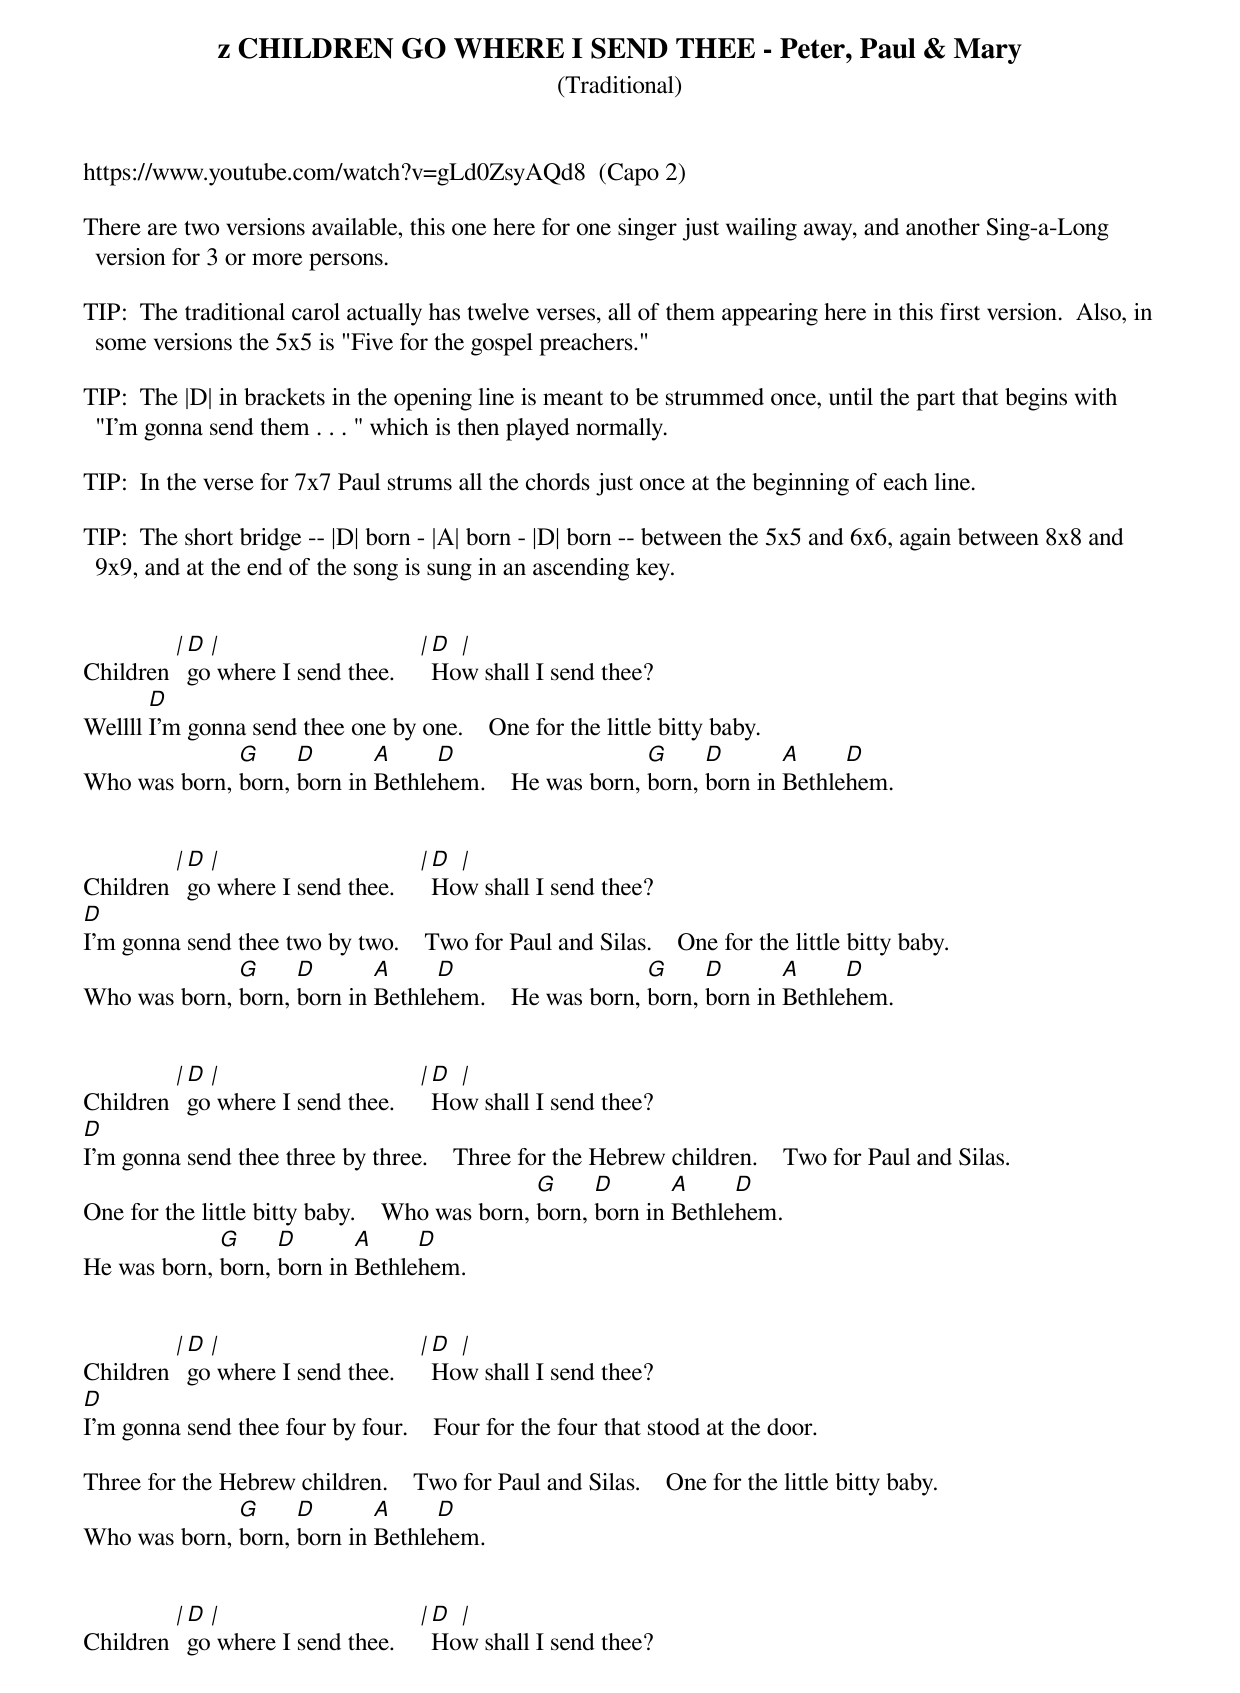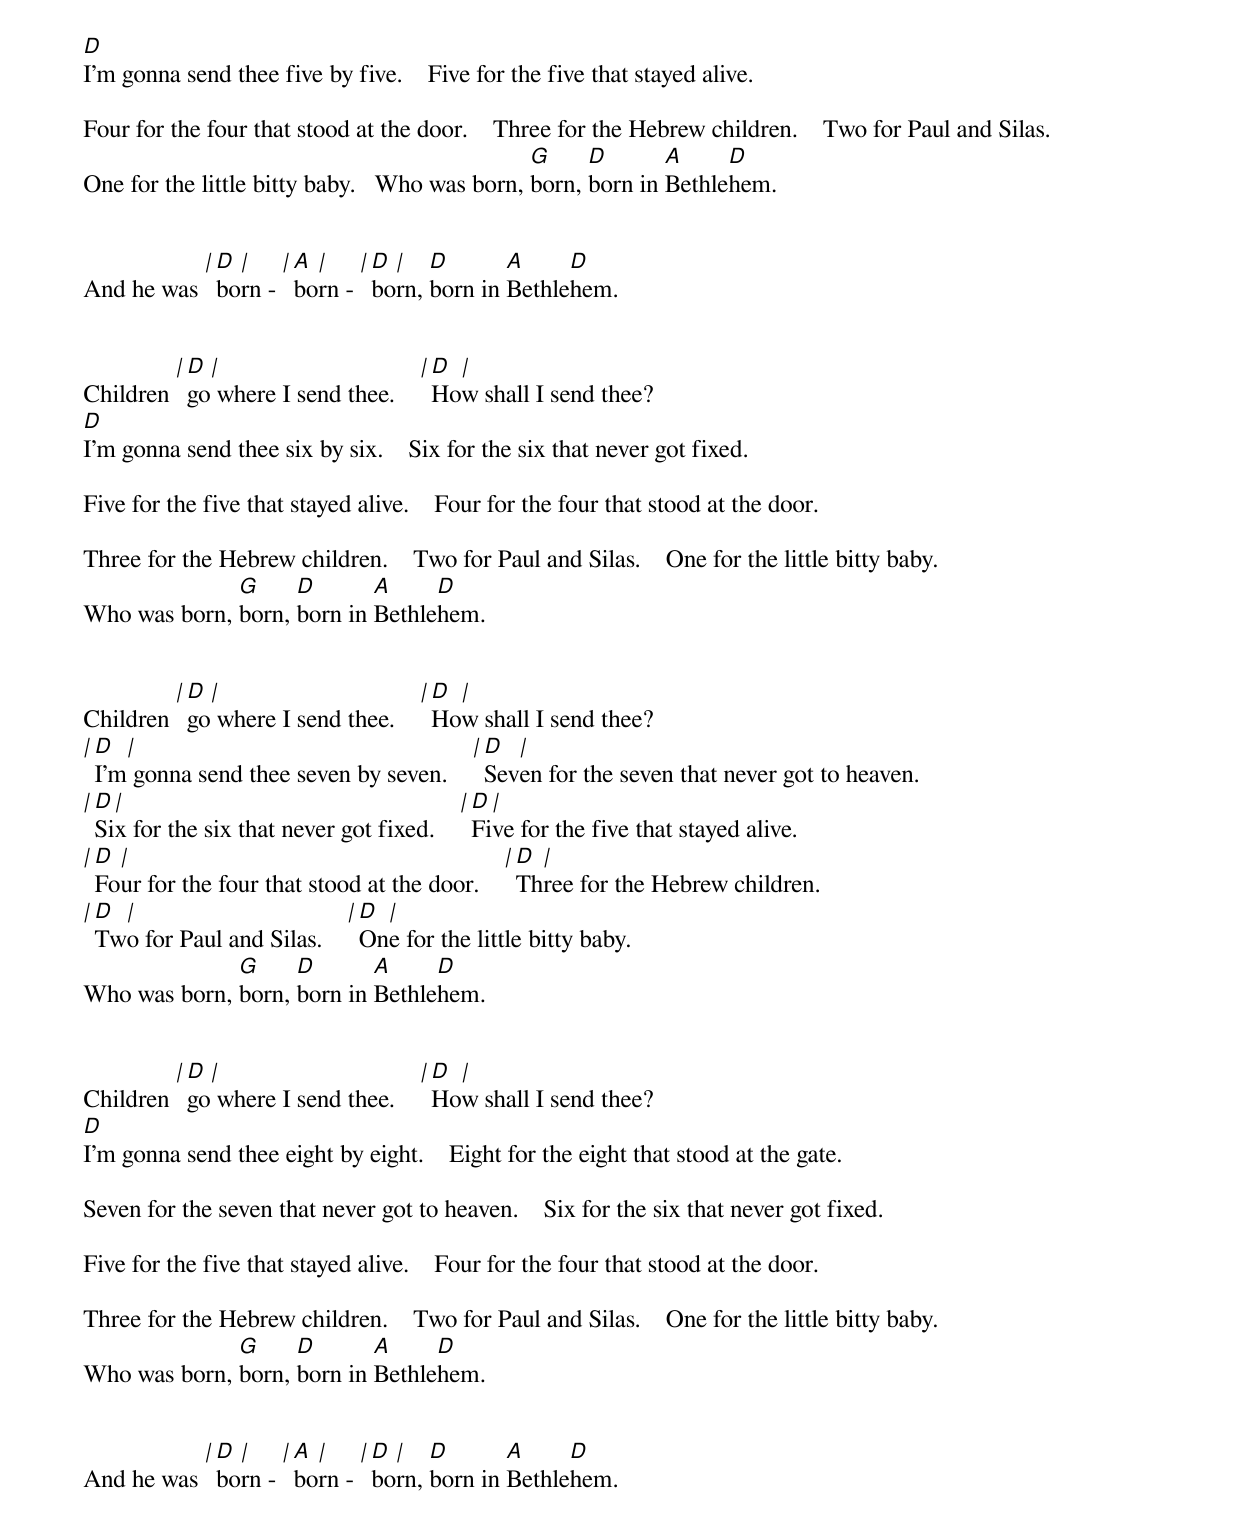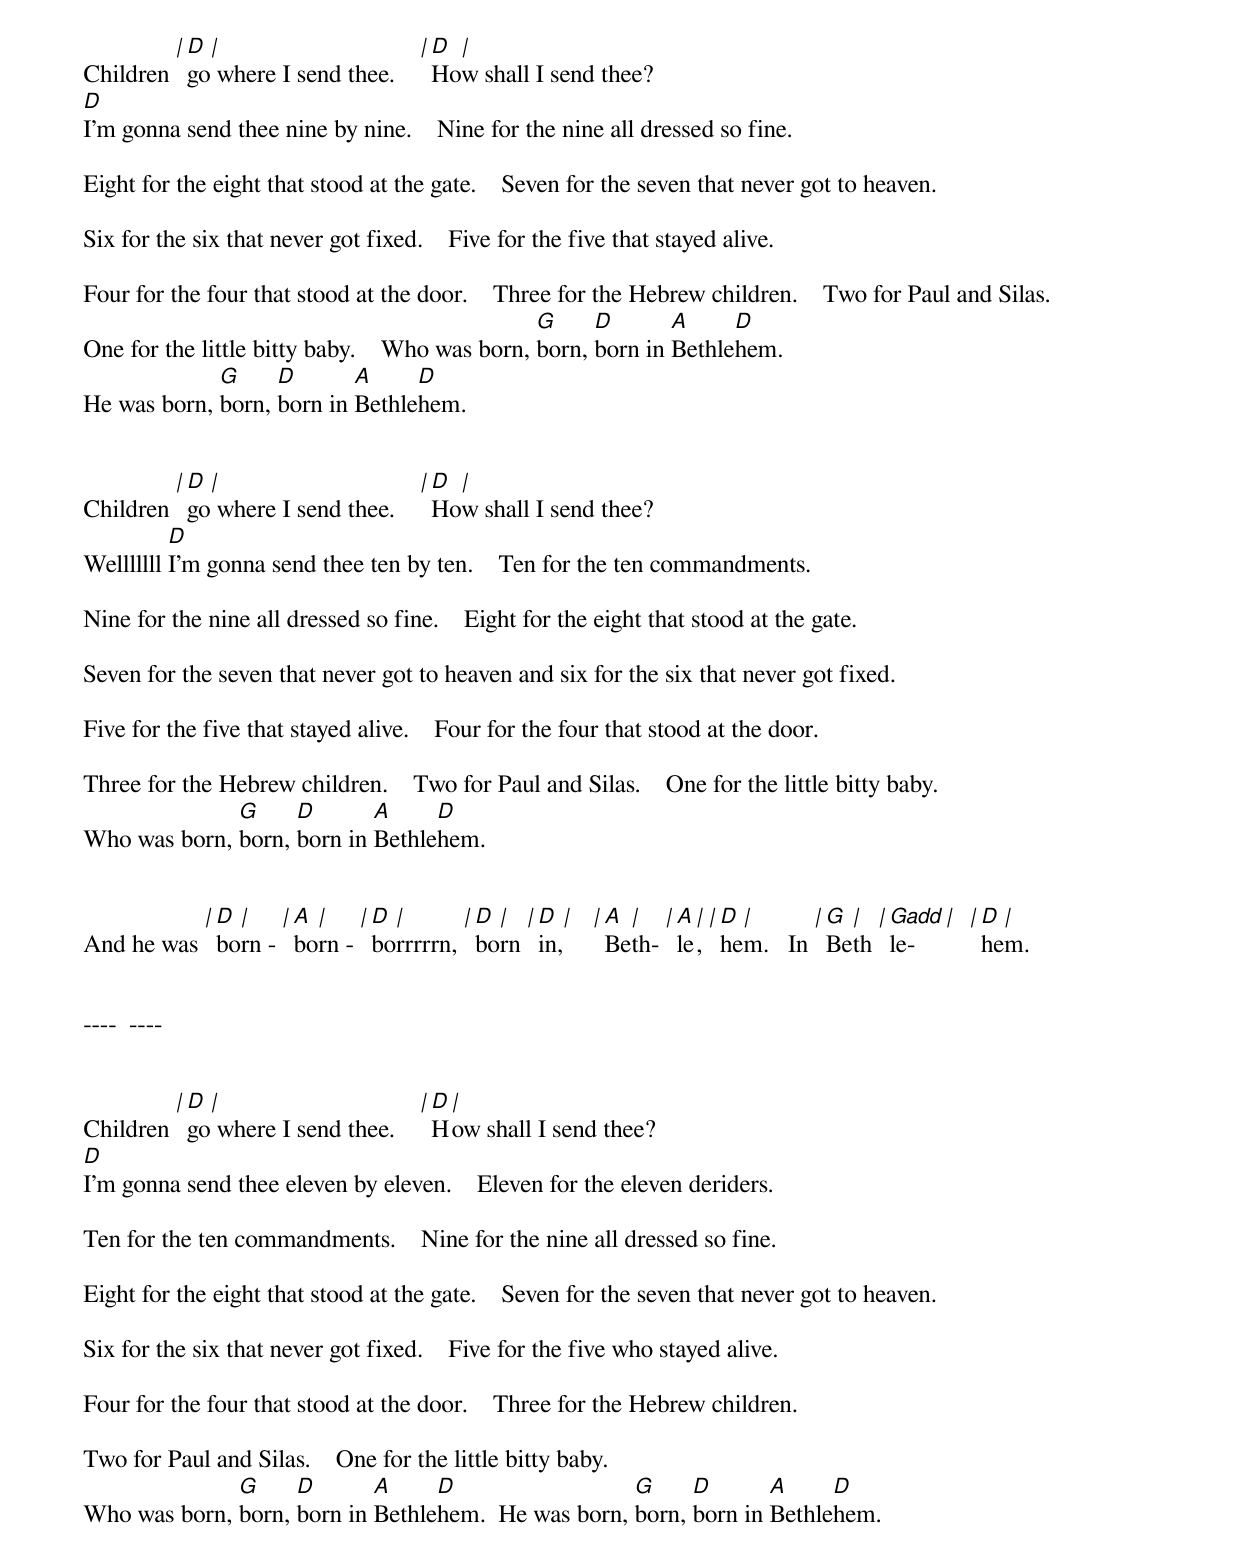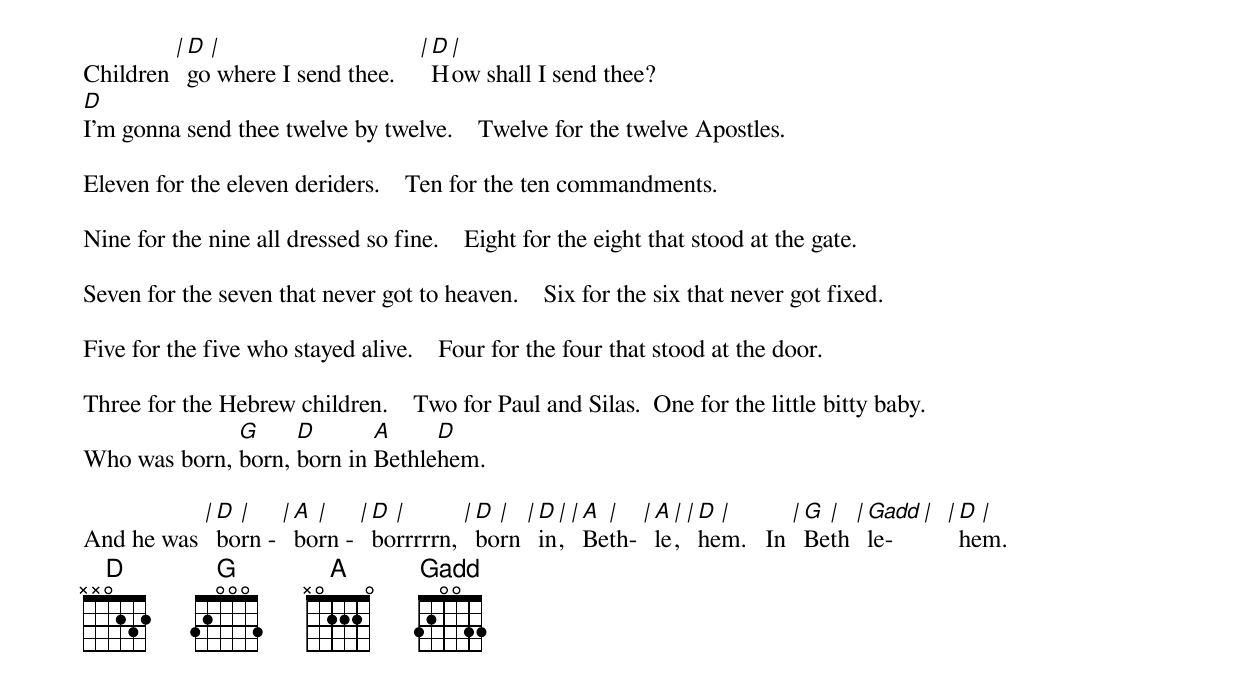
{define: Gadd base-fret 1 frets 3 2 0 0 3 3}
{t: z CHILDREN GO WHERE I SEND THEE - Peter, Paul & Mary}
{st: (Traditional)}
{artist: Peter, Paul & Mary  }


https://www.youtube.com/watch?v=gLd0ZsyAQd8  (Capo 2)

There are two versions available, this one here for one singer just wailing away, and another Sing-a-Long version for 3 or more persons.

TIP:  The traditional carol actually has twelve verses, all of them appearing here in this first version.  Also, in some versions the 5x5 is "Five for the gospel preachers."

TIP:  The |D| in brackets in the opening line is meant to be strummed once, until the part that begins with "I'm gonna send them . . . " which is then played normally.

TIP:  In the verse for 7x7 Paul strums all the chords just once at the beginning of each line.

TIP:  The short bridge -- |D| born - |A| born - |D| born -- between the 5x5 and 6x6, again between 8x8 and 9x9, and at the end of the song is sung in an ascending key.


Children [|][D]go[|] where I send thee.    [|][D]Ho[|]w shall I send thee?
Wellll [D]I'm gonna send thee one by one.    One for the little bitty baby.
Who was born, [G]born, [D]born in [A]Bethle[D]hem.    He was born, [G]born, [D]born in [A]Bethle[D]hem.


Children [|][D]go[|] where I send thee.    [|][D]Ho[|]w shall I send thee?
[D]I'm gonna send thee two by two.    Two for Paul and Silas.    One for the little bitty baby.
Who was born, [G]born, [D]born in [A]Bethle[D]hem.    He was born, [G]born, [D]born in [A]Bethle[D]hem.


Children [|][D]go[|] where I send thee.    [|][D]Ho[|]w shall I send thee?
[D]I'm gonna send thee three by three.    Three for the Hebrew children.    Two for Paul and Silas.
One for the little bitty baby.    Who was born, [G]born, [D]born in [A]Bethle[D]hem.
He was born, [G]born, [D]born in [A]Bethle[D]hem.


Children [|][D]go[|] where I send thee.    [|][D]Ho[|]w shall I send thee?
[D]I'm gonna send thee four by four.    Four for the four that stood at the door.

Three for the Hebrew children.    Two for Paul and Silas.    One for the little bitty baby.
Who was born, [G]born, [D]born in [A]Bethle[D]hem.


Children [|][D]go[|] where I send thee.    [|][D]Ho[|]w shall I send thee?
[D]I'm gonna send thee five by five.    Five for the five that stayed alive.

Four for the four that stood at the door.    Three for the Hebrew children.    Two for Paul and Silas.
One for the little bitty baby.   Who was born, [G]born, [D]born in [A]Bethle[D]hem.


And he was [|][D]bo[|]rn - [|][A]bo[|]rn - [|][D]bo[|]rn, [D]born in [A]Bethle[D]hem.


Children [|][D]go[|] where I send thee.    [|][D]Ho[|]w shall I send thee?
[D]I'm gonna send thee six by six.    Six for the six that never got fixed.

Five for the five that stayed alive.    Four for the four that stood at the door.

Three for the Hebrew children.    Two for Paul and Silas.    One for the little bitty baby.
Who was born, [G]born, [D]born in [A]Bethle[D]hem.


Children [|][D]go[|] where I send thee.    [|][D]Ho[|]w shall I send thee?
[|][D]I'm[|] gonna send thee seven by seven.    [|][D]Sev[|]en for the seven that never got to heaven.
[|][D]Si[|]x for the six that never got fixed.    [|][D]Fi[|]ve for the five that stayed alive.
[|][D]Fo[|]ur for the four that stood at the door.    [|][D]Th[|]ree for the Hebrew children.
[|][D]Tw[|]o for Paul and Silas.    [|][D]On[|]e for the little bitty baby.
Who was born, [G]born, [D]born in [A]Bethle[D]hem.


Children [|][D]go[|] where I send thee.    [|][D]Ho[|]w shall I send thee?
[D]I'm gonna send thee eight by eight.    Eight for the eight that stood at the gate.

Seven for the seven that never got to heaven.    Six for the six that never got fixed.

Five for the five that stayed alive.    Four for the four that stood at the door.

Three for the Hebrew children.    Two for Paul and Silas.    One for the little bitty baby.
Who was born, [G]born, [D]born in [A]Bethle[D]hem.


And he was [|][D]bo[|]rn - [|][A]bo[|]rn - [|][D]bo[|]rn, [D]born in [A]Bethle[D]hem.


Children [|][D]go[|] where I send thee.    [|][D]Ho[|]w shall I send thee?
[D]I'm gonna send thee nine by nine.    Nine for the nine all dressed so fine.

Eight for the eight that stood at the gate.    Seven for the seven that never got to heaven.

Six for the six that never got fixed.    Five for the five that stayed alive.

Four for the four that stood at the door.    Three for the Hebrew children.    Two for Paul and Silas.
One for the little bitty baby.    Who was born, [G]born, [D]born in [A]Bethle[D]hem.
He was born, [G]born, [D]born in [A]Bethle[D]hem.


Children [|][D]go[|] where I send thee.    [|][D]Ho[|]w shall I send thee?
Welllllll [D]I'm gonna send thee ten by ten.    Ten for the ten commandments.

Nine for the nine all dressed so fine.    Eight for the eight that stood at the gate.

Seven for the seven that never got to heaven and six for the six that never got fixed.

Five for the five that stayed alive.    Four for the four that stood at the door.

Three for the Hebrew children.    Two for Paul and Silas.    One for the little bitty baby.
Who was born, [G]born, [D]born in [A]Bethle[D]hem.


And he was [|][D]bo[|]rn - [|][A]bo[|]rn - [|][D]bo[|]rrrrrn, [|][D]bo[|]rn [|][D]in,[|]   [|][A]Be[|]th- [|][A]le[|], [|][D]he[|]m.   In [|][G]Be[|]th [|][Gadd]le- [|]  [|][D]he[|]m.


---- <additional verses> ----


Children [|][D]go[|] where I send thee.    [|][D]H[|]ow shall I send thee?
[D]I'm gonna send thee eleven by eleven.    Eleven for the eleven deriders.

Ten for the ten commandments.    Nine for the nine all dressed so fine.

Eight for the eight that stood at the gate.    Seven for the seven that never got to heaven.

Six for the six that never got fixed.    Five for the five who stayed alive.

Four for the four that stood at the door.    Three for the Hebrew children.

Two for Paul and Silas.    One for the little bitty baby.
Who was born, [G]born, [D]born in [A]Bethle[D]hem.  He was born, [G]born, [D]born in [A]Bethle[D]hem.


Children [|][D]go[|] where I send thee.    [|][D]H[|]ow shall I send thee?
[D]I'm gonna send thee twelve by twelve.    Twelve for the twelve Apostles.

Eleven for the eleven deriders.    Ten for the ten commandments.

Nine for the nine all dressed so fine.    Eight for the eight that stood at the gate.

Seven for the seven that never got to heaven.    Six for the six that never got fixed.

Five for the five who stayed alive.    Four for the four that stood at the door.

Three for the Hebrew children.    Two for Paul and Silas.  One for the little bitty baby.
Who was born, [G]born, [D]born in [A]Bethle[D]hem.

And he was [|][D]bo[|]rn - [|][A]bo[|]rn - [|][D]bo[|]rrrrrn, [|][D]bo[|]rn [|][D]in[|], [|][A]Be[|]th- [|][A]le[|], [|][D]he[|]m.   In [|][G]Be[|]th [|][Gadd]le- [|]  [|][D]he[|]m.
